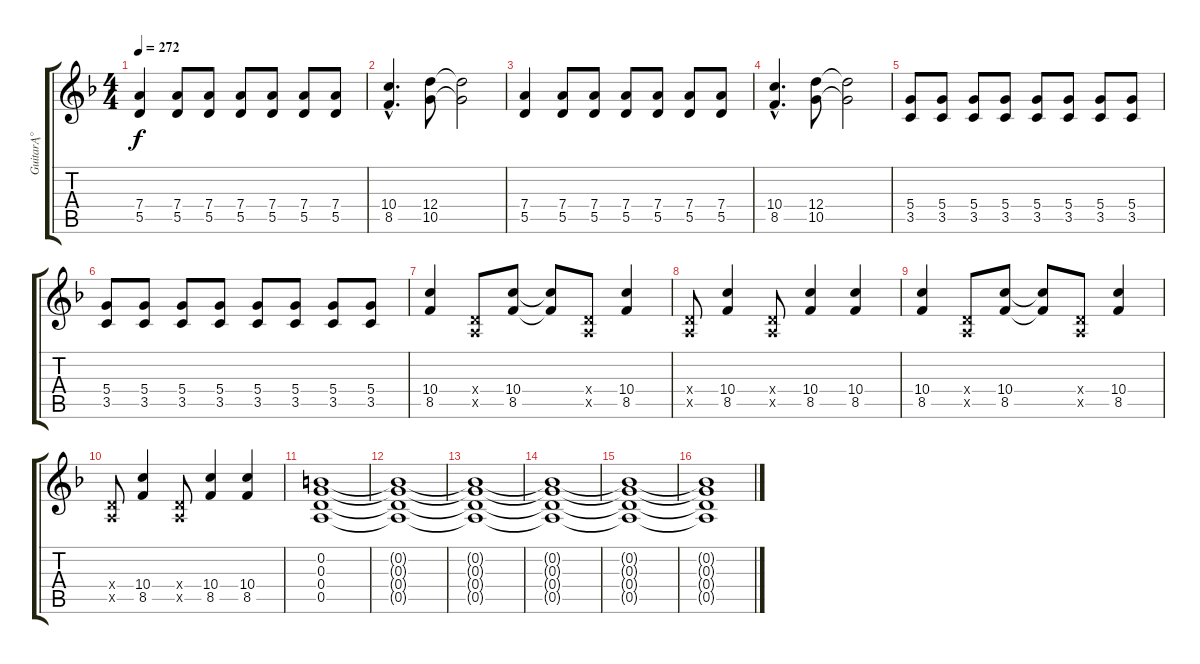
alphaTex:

\track ("GuitarĄ°" "GuitarĄ°") {instrument distortionguitar}
\staff {score tabs}
\tuning (E4 B3 G3 D3 A2 E2) {hide}
\ts (4 4)
\tempo 272
\clef g2
\ks f
(7.4 5.5).4{dy f} (7.4 5.5).8 (7.4 5.5).8 (7.4 5.5).8 (7.4 5.5).8 (7.4 5.5).8 (7.4 5.5).8 |
(10.4{hac} 8.5{hac}).4{d} (12.4 10.5).8 (12.4{t} 10.5{t}).2 |
(7.4 5.5).4 (7.4 5.5).8 (7.4 5.5).8 (7.4 5.5).8 (7.4 5.5).8 (7.4 5.5).8 (7.4 5.5).8 |
(10.4{hac} 8.5{hac}).4{d} (12.4 10.5).8 (12.4{t} 10.5{t}).2 |
(5.4 3.5).8 (5.4 3.5).8 (5.4 3.5).8 (5.4 3.5).8 (5.4 3.5).8 (5.4 3.5).8 (5.4 3.5).8 (5.4 3.5).8 |
(5.4 3.5).8 (5.4 3.5).8 (5.4 3.5).8 (5.4 3.5).8 (5.4 3.5).8 (5.4 3.5).8 (5.4 3.5).8 (5.4 3.5).8 |
(10.4 8.5).4 (0.4{x} 0.5{x}).8 (10.4 8.5).8 (10.4{t} 8.5{t}).8 (0.4{x} 0.5{x}).8 (10.4 8.5).4 |
(0.4{x} 0.5{x}).8 (10.4 8.5).4 (0.4{x} 0.5{x}).8 (10.4 8.5).4 (10.4 8.5).4 |
(10.4 8.5).4 (0.4{x} 0.5{x}).8 (10.4 8.5).8 (10.4{t} 8.5{t}).8 (0.4{x} 0.5{x}).8 (10.4 8.5).4 |
(0.4{x} 0.5{x}).8 (10.4 8.5).4 (0.4{x} 0.5{x}).8 (10.4 8.5).4 (10.4 8.5).4 |
(0.2 0.3 0.4 0.5).1 |
(0.2{t} 0.3{t} 0.4{t} 0.5{t}).1 |
(0.2{t} 0.3{t} 0.4{t} 0.5{t}).1 |
(0.2{t} 0.3{t} 0.4{t} 0.5{t}).1 |
(0.2{t} 0.3{t} 0.4{t} 0.5{t}).1 |
(0.2{t} 0.3{t} 0.4{t} 0.5{t}).1
